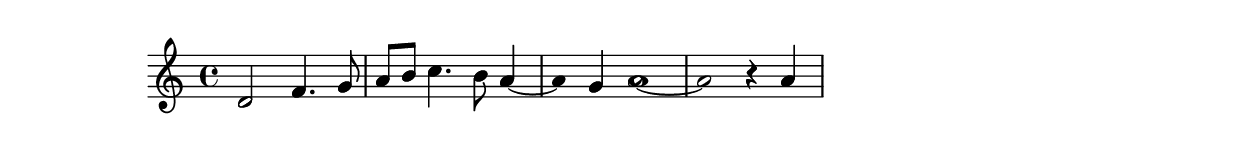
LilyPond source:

\version "2.24.4"

music = \relative c' {
  d1 f2. g4
  a b c2. b4 a1
  g2 a\breve
  r2 a2
}

\score {
  \new Staff \with {
    \remove "Note_heads_engraver"
    \consists "Completion_heads_engraver"
    \remove "Rest_engraver"
    \consists "Completion_rest_engraver"
  }
  {
    \time 4/4
    \shiftDurations #1 #0 { \music }
  }
}
